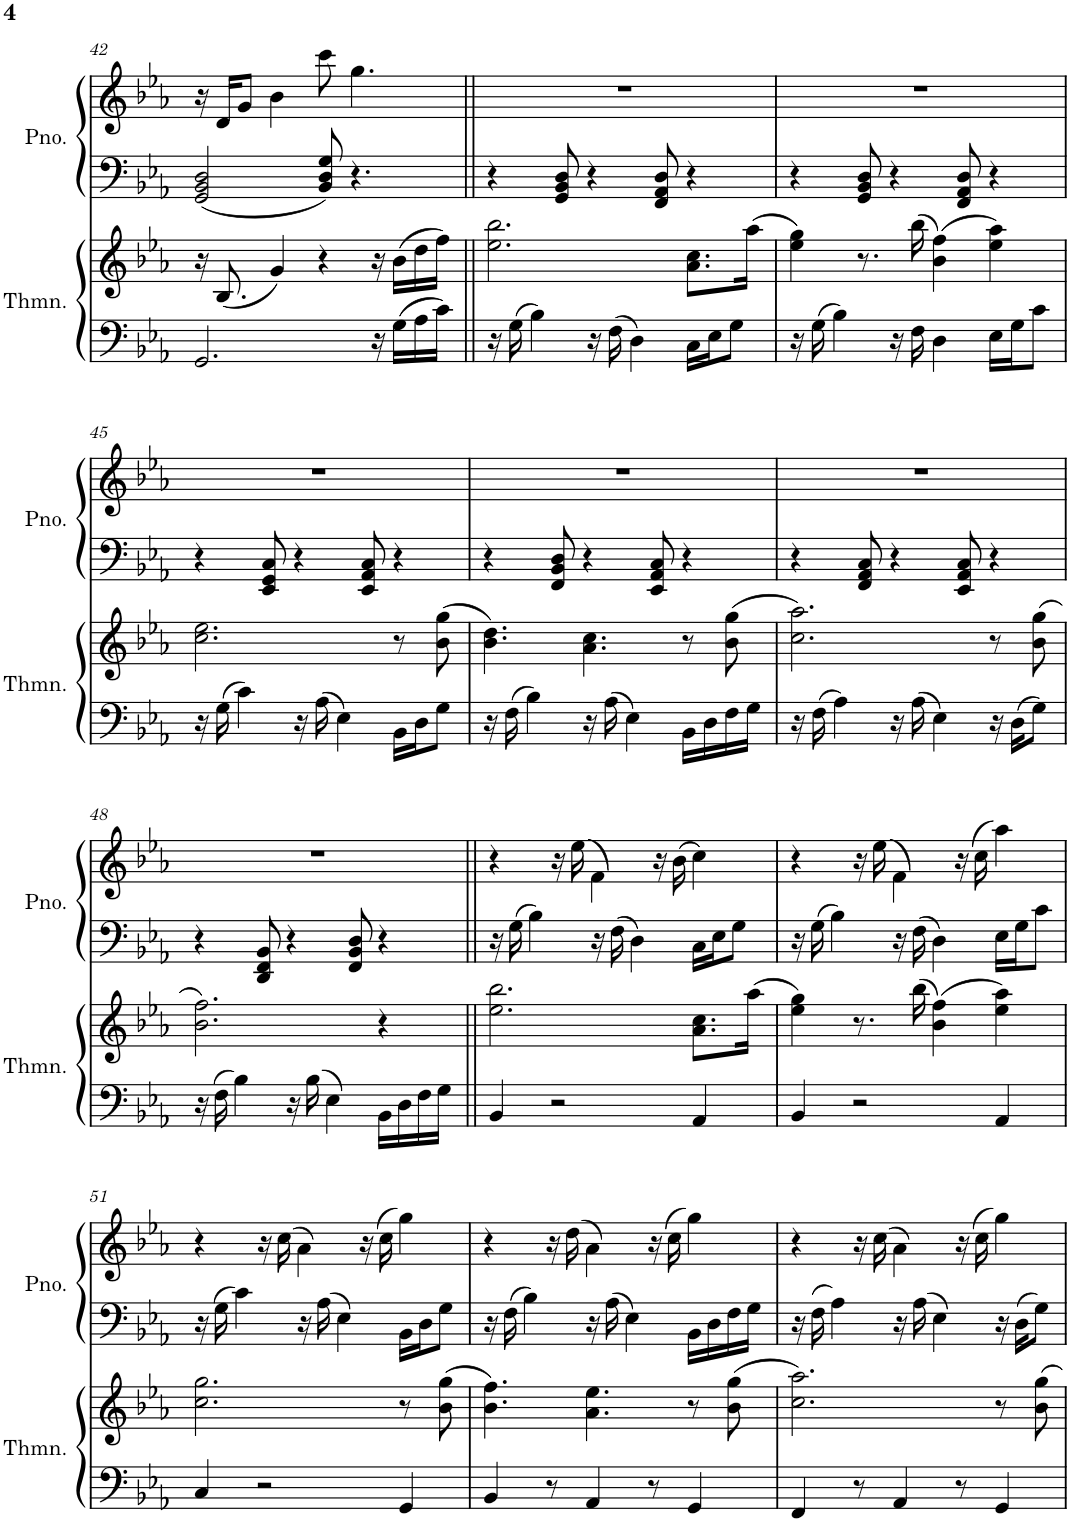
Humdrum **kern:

**kern	**kern	**kern	**kern
*part2	*part2	*part1	*part1
*staff4	*staff3	*staff2	*staff1
*I"Theremín	*	*I"Piano	*
*I'Thmn.	*	*I'Pno.	*
!!LO:PB:g=z
*clefF4	*clefG2	*clefF4	*clefG2
*k[b-e-a-]	*k[b-e-a-]	*k[b-e-a-]	*k[b-e-a-]
*M8/8	*M8/8	*M8/8	*M8/8
=42	=42	=42	=42
2.GG/	16r	2GG/ 2BB-/ 2D/	16r
.	(8.B-/	.	16d/KL
.	.	.	8g/J
.	4g/)	.	4b-\
.	4r	8BB-/ 8D/ 8G/	8ccc\
.	.	4.r	4.gg\
16r	16r	.	.
16G\LL	(16b-\LL	.	.
16A-\	16dd\	.	.
16c\JJ	16ff\JJ)	.	.
=43||	=43||	=43||	=43||
16r	2.ee-\ 2.bb-\	4r	1r
16G\	.	.	.
4B-\	.	.	.
.	.	8GG/ 8BB-/ 8D/	.
16r	.	4r	.
16F\	.	.	.
4D\	.	.	.
.	.	8FF/ 8AA-/ 8D/	.
16C\LL	8.a-\ 8.cc\L	4r	.
16E-\J	.	.	.
8G\J	.	.	.
.	(16aa-\Jk	.	.
=44	=44	=44	=44
16r	4ee-\ 4gg\)	4r	1r
16G\	.	.	.
4B-\	.	.	.
.	8.r	8GG/ 8BB-/ 8D/	.
16r	.	4r	.
16F\	(16bb-\	.	.
4D\	(4b-\ 4ff\)	.	.
.	.	8FF/ 8AA-/ 8D/	.
16E-\LL	4ee-\ 4aa-\)	4r	.
16G\J	.	.	.
8c\J	.	.	.
!!LO:LB:g=z
=45	=45	=45	=45
16r	2.cc\ 2.ee-\	4r	1r
16G\	.	.	.
4c\	.	.	.
.	.	8EE-/ 8GG/ 8C/	.
16r	.	4r	.
16A-\	.	.	.
4E-\	.	.	.
.	.	8EE-/ 8AA-/ 8C/	.
16BB-\LL	8r	4r	.
16D\J	.	.	.
8G\J	(8b-\ 8gg\	.	.
=46	=46	=46	=46
16r	4.b-\ 4.dd\)	4r	1r
16F\	.	.	.
4B-\	.	.	.
.	.	8FF/ 8BB-/ 8D/	.
16r	4.a-\ 4.cc\	4r	.
16A-\	.	.	.
4E-\	.	.	.
.	.	8EE-/ 8AA-/ 8C/	.
16BB-\LL	8r	4r	.
16D\	.	.	.
16F\	(8b-\ 8gg\	.	.
16G\JJ	.	.	.
=47	=47	=47	=47
16r	2.cc\ 2.aa-\)	4r	1r
16F\	.	.	.
4A-\	.	.	.
.	.	8FF/ 8AA-/ 8C/	.
16r	.	4r	.
16A-\	.	.	.
4E-\	.	.	.
.	.	8EE-/ 8AA-/ 8C/	.
16r	8r	4r	.
16D\KL	.	.	.
8G\J	(8b-\ 8gg\	.	.
!!LO:LB:g=z
=48	=48	=48	=48
16r	2.b-\ 2.ff\)	4r	1r
16F\	.	.	.
4B-\	.	.	.
.	.	8DD/ 8FF/ 8BB-/	.
16r	.	4r	.
16B-\	.	.	.
4E-\	.	.	.
.	.	8FF/ 8BB-/ 8D/	.
16BB-\LL	4r	4r	.
16D\	.	.	.
16F\	.	.	.
16G\JJ	.	.	.
=49||	=49||	=49||	=49||
4BB-/	2.ee-\ 2.bb-\	16r	4r
.	.	16G\	.
.	.	4B-\	.
2r	.	.	16r
.	.	.	(16ee-\
.	.	16r	4f\)
.	.	16F\	.
.	.	4D\	.
.	.	.	16r
.	.	.	(16b-\
4AA-/	8.a-\ 8.cc\L	16C\LL	4cc\)
.	.	16E-\J	.
.	.	8G\J	.
.	(16aa-\Jk	.	.
=50	=50	=50	=50
4BB-/	4ee-\ 4gg\)	16r	4r
.	.	16G\	.
.	.	4B-\	.
2r	8.r	.	16r
.	.	.	(16ee-\
.	.	16r	4f\)
.	(16bb-\	16F\	.
.	(4b-\ 4ff\)	4D\	.
.	.	.	16r
.	.	.	(16cc\
4AA-/	4ee-\ 4aa-\)	16E-\LL	4aa-\)
.	.	16G\J	.
.	.	8c\J	.
!!LO:LB:g=z
=51	=51	=51	=51
4C/	2.cc\ 2.gg\	16r	4r
.	.	16G\	.
.	.	4c\	.
2r	.	.	16r
.	.	.	(16cc\
.	.	16r	4a-\)
.	.	16A-\	.
.	.	4E-\	.
.	.	.	16r
.	.	.	(16cc\
4GG/	8r	16BB-\LL	4gg\)
.	.	16D\J	.
.	(8b-\ 8gg\	8G\J	.
=52	=52	=52	=52
4BB-/	4.b-\ 4.ff\)	16r	4r
.	.	16F\	.
.	.	4B-\	.
8r	.	.	16r
.	.	.	(16dd\
4AA-/	4.a-\ 4.ee-\	16r	4a-\)
.	.	16A-\	.
.	.	4E-\	.
8r	.	.	16r
.	.	.	(16cc\
4GG/	8r	16BB-\LL	4gg\)
.	.	16D\	.
.	(8b-\ 8gg\	16F\	.
.	.	16G\JJ	.
=53	=53	=53	=53
4FF/	2.cc\ 2.aa-\)	16r	4r
.	.	16F\	.
.	.	4A-\	.
8r	.	.	16r
.	.	.	(16cc\
4AA-/	.	16r	4a-\)
.	.	16A-\	.
.	.	4E-\	.
8r	.	.	16r
.	.	.	(16cc\
4GG/	8r	16r	4gg\)
.	.	16D\KL	.
.	8b-\ 8gg\	8G\J	.
=	=	=	=
*-	*-	*-	*-
